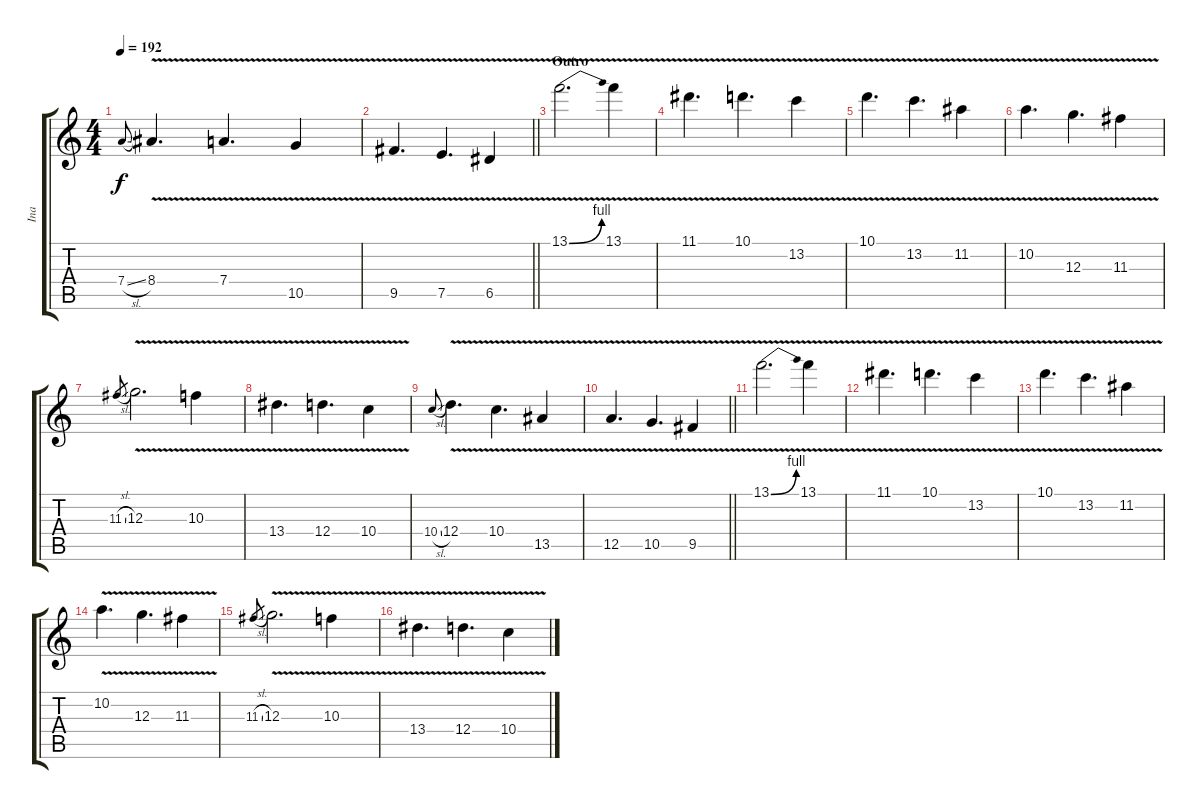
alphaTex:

\track ("Ina" "Ina") {instrument overdrivenguitar}
\staff {score tabs}
\tuning (E4 B3 G3 D3 A2 E2) {hide}
\ts (4 4)
\tempo 192
\clef g2
\ks c
7.4{sl}.8{gr onbeat dy f} 8.4{v}.4{d} 7.4{v}.4{d} 10.5{v}.4 |
\barLineRight lightlight
9.5{v}.4{d} 7.5{v}.4{d} 6.5{v}.4 |
\section ("" "Outro")
13.1{be (bend 0 0 60 4) v}.2{d volume 9} 13.1{v}.4 |
11.1{v}.4{d} 10.1{v}.4{d} 13.2{v}.4 |
10.1{v}.4{d} 13.2{v}.4{d} 11.2{v}.4 |
10.2{v}.4{d} 12.3{v}.4{d} 11.3{v}.4 |
11.3{sl}.8{gr} 12.3{v}.2{d} 10.3{v}.4 |
13.4{v}.4{d} 12.4{v}.4{d} 10.4{v}.4 |
10.4{sl}.8{gr onbeat} 12.4{v}.4{d} 10.4{v}.4{d} 13.5{v}.4 |
\barLineRight lightlight
12.5{v}.4{d} 10.5{v}.4{d} 9.5{v}.4 |
13.1{be (bend 0 0 60 4) v}.2{d} 13.1{v}.4 |
11.1{v}.4{d} 10.1{v}.4{d} 13.2{v}.4 |
10.1{v}.4{d} 13.2{v}.4{d} 11.2{v}.4 |
10.2{v}.4{d} 12.3{v}.4{d} 11.3{v}.4 |
11.3{sl}.8{gr} 12.3{v}.2{d} 10.3{v}.4 |
13.4{v}.4{d} 12.4{v}.4{d} 10.4{v}.4
